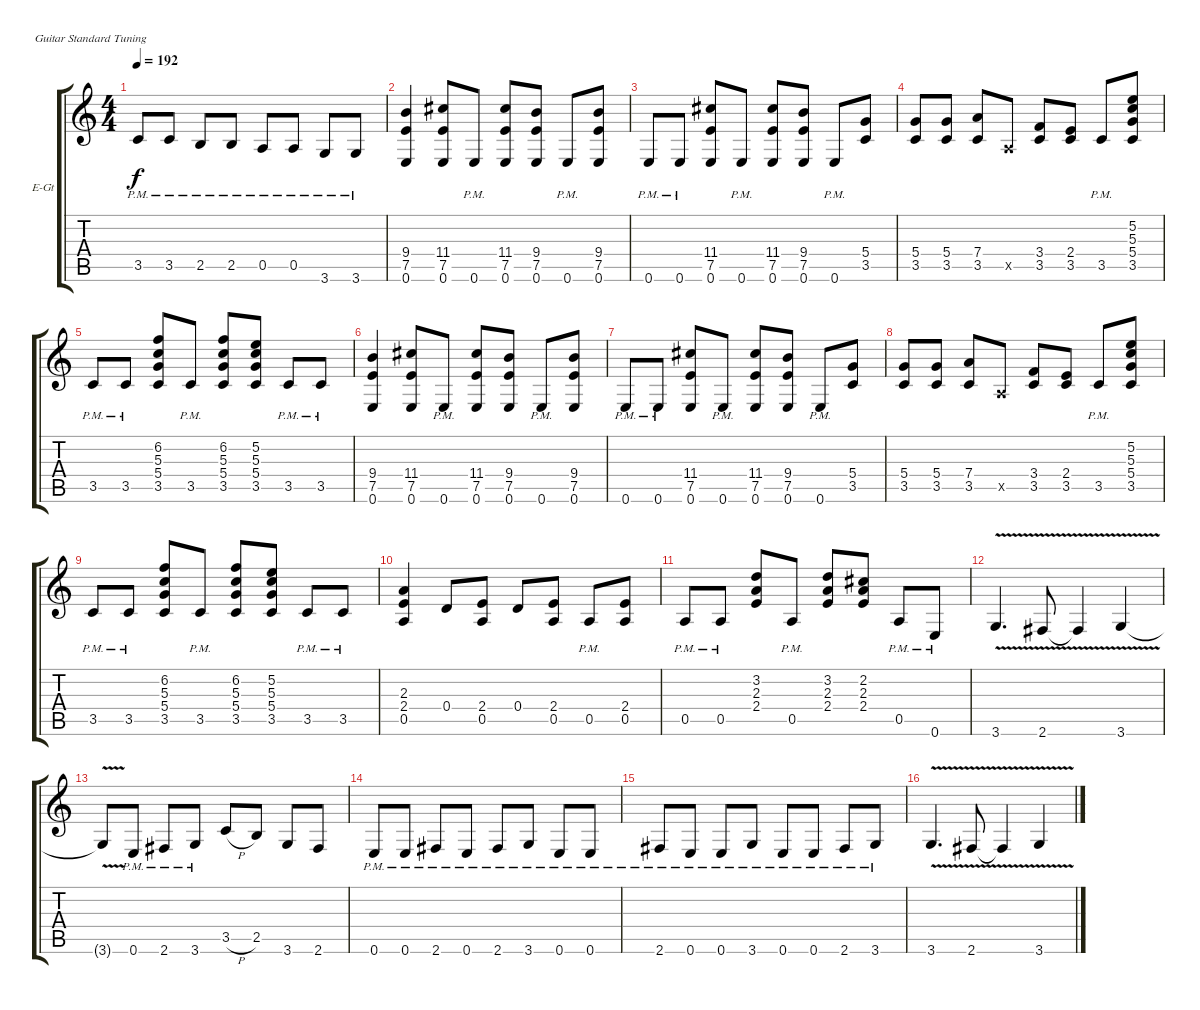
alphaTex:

\bracketExtendMode groupsimilarinstruments
\firstSystemTrackNameOrientation horizontal
\otherSystemsTrackNameOrientation horizontal
\track ("James Hetfield" "E-Gt") {instrument distortionguitar}
\staff {score tabs}
\tuning (E4 B3 G3 D3 A2 E2)
\ts (4 4)
\tempo 192
\clef g2
\ks c
3.5{pm}.8{dy f} 3.5{pm}.8 2.5{pm}.8 2.5{pm}.8 0.5{pm}.8 0.5{pm}.8 3.6{pm}.8 3.6{pm}.8 |
(9.4 7.5 0.6).4 (11.4 7.5 0.6).8 0.6{pm}.8 (11.4 7.5 0.6).8 (9.4 7.5 0.6).8 0.6{pm}.8 (9.4 7.5 0.6).8 |
0.6{pm}.8 0.6{pm}.8 (11.4 7.5 0.6).8 0.6{pm}.8 (11.4 7.5 0.6).8 (9.4 7.5 0.6).8 0.6{pm}.8 (5.4 3.5).8 |
(5.4 3.5).8 (5.4 3.5).8 (7.4 3.5).8 0.5{x}.8 (3.4 3.5).8 (2.4 3.5).8 3.5{pm}.8 (5.2 5.3 5.4 3.5).8 |
3.5{pm}.8 3.5{pm}.8 (6.2 5.3 5.4 3.5).8 3.5{pm}.8 (6.2 5.3 5.4 3.5).8 (5.2 5.3 5.4 3.5).8 3.5{pm}.8 3.5{pm}.8 |
(9.4 7.5 0.6).4 (11.4 7.5 0.6).8 0.6{pm}.8 (11.4 7.5 0.6).8 (9.4 7.5 0.6).8 0.6{pm}.8 (9.4 7.5 0.6).8 |
0.6{pm}.8 0.6{pm}.8 (11.4 7.5 0.6).8 0.6{pm}.8 (11.4 7.5 0.6).8 (9.4 7.5 0.6).8 0.6{pm}.8 (5.4 3.5).8 |
(5.4 3.5).8 (5.4 3.5).8 (7.4 3.5).8 0.5{x}.8 (3.4 3.5).8 (2.4 3.5).8 3.5{pm}.8 (5.2 5.3 5.4 3.5).8 |
3.5{pm}.8 3.5{pm}.8 (6.2 5.3 5.4 3.5).8 3.5{pm}.8 (6.2 5.3 5.4 3.5).8 (5.2 5.3 5.4 3.5).8 3.5{pm}.8 3.5{pm}.8 |
(2.3 2.4 0.5).4 0.4.8 (2.4 0.5).8 0.4.8 (2.4 0.5).8 0.5{pm}.8 (2.4 0.5).8 |
0.5{pm}.8 0.5{pm}.8 (3.2 2.3 2.4).8 0.5{pm}.8 (3.2 2.3 2.4).8 (2.2 2.3 2.4).8 0.5{pm}.8 0.6{pm}.8 |
3.6{v}.4{d} 2.6{v}.8 2.6{v t}.4 3.6{v}.4 |
3.6{v t}.8 0.6{pm}.8 2.6{pm}.8 3.6{pm}.8 3.5{h}.8 2.5.8 3.6.8 2.6.8 |
0.6{pm}.8 0.6{pm}.8 2.6{pm}.8 0.6{pm}.8 2.6{pm}.8 3.6{pm}.8 0.6{pm}.8 0.6{pm}.8 |
2.6{pm}.8 0.6{pm}.8 0.6{pm}.8 3.6{pm}.8 0.6{pm}.8 0.6{pm}.8 2.6{pm}.8 3.6{pm}.8 |
3.6{v}.4{d} 2.6{v}.8 2.6{v t}.4 3.6{v}.4
